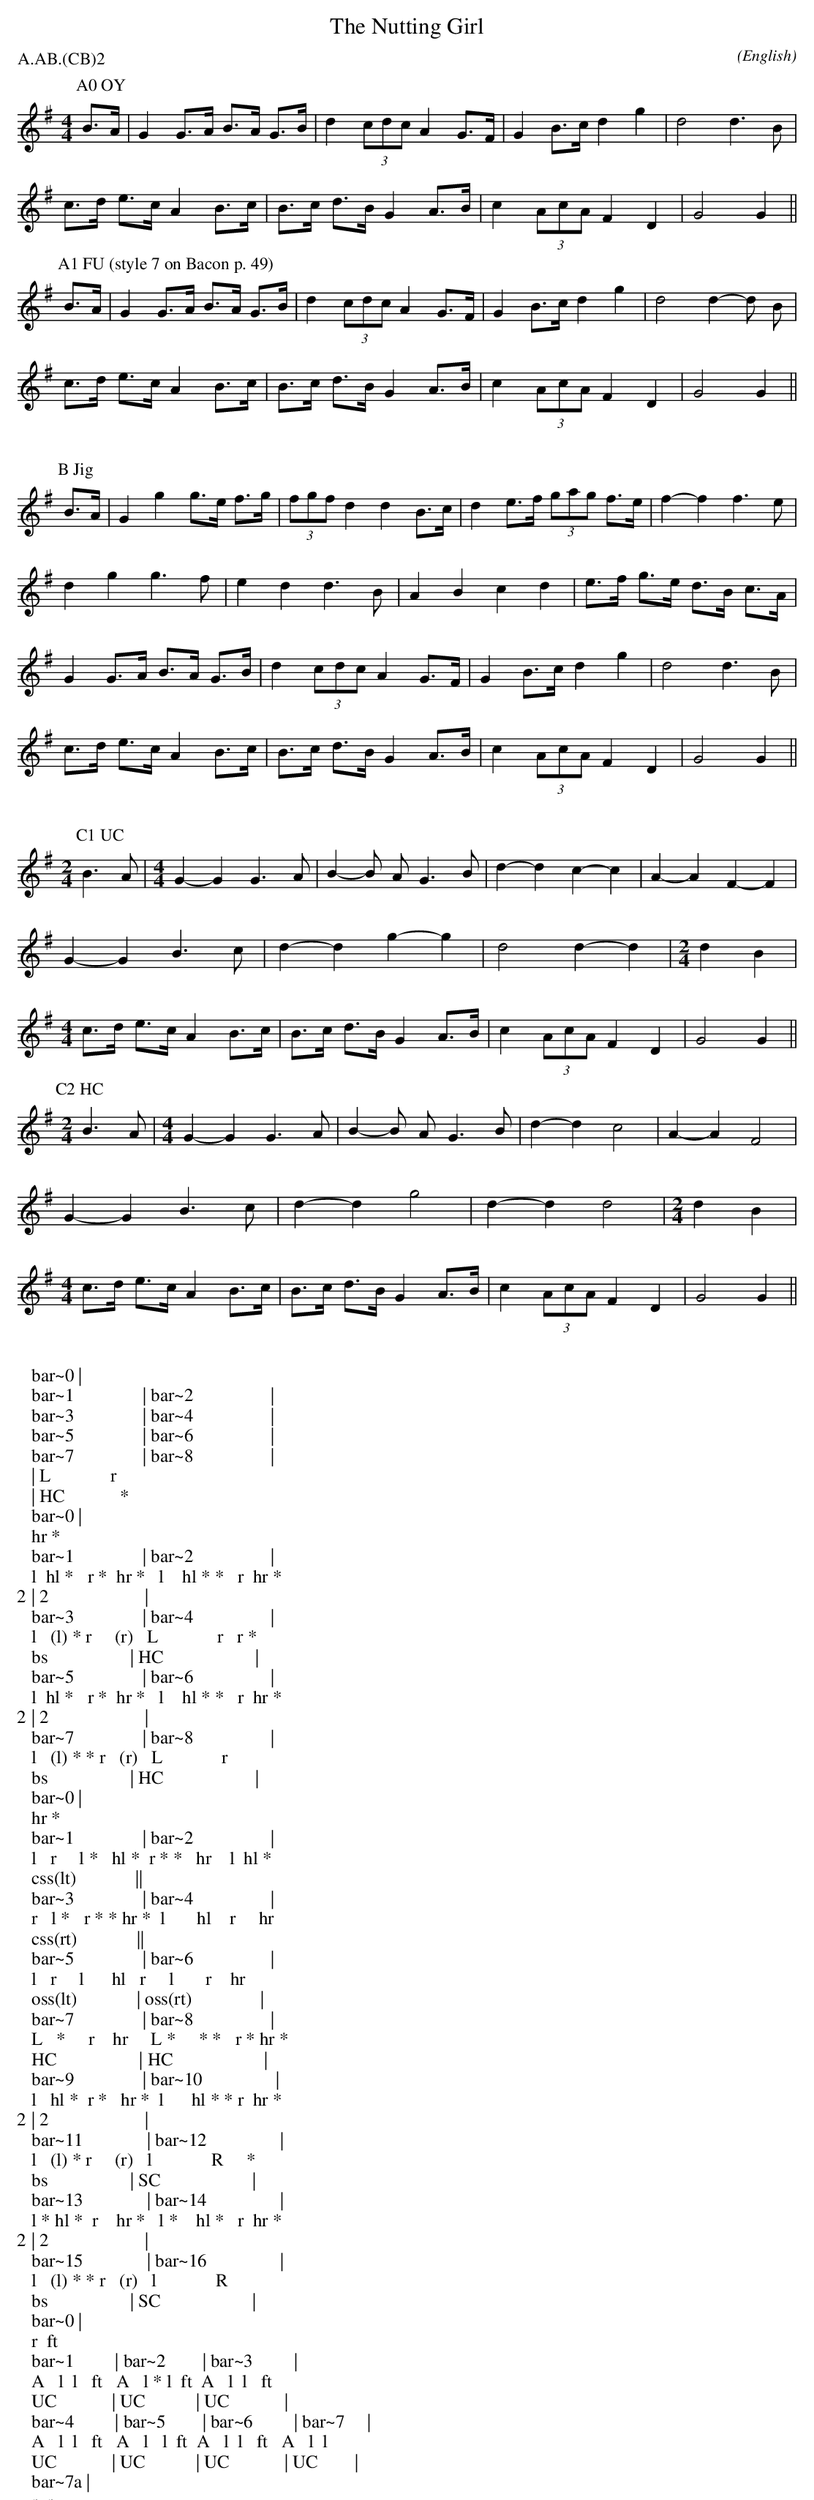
X:1
T:The Nutting Girl
M:4/4
C:
O:English
P:A.AB.(CB)2
K:G
P:A0 OY
B>A |\
W:bar~0 |
G2  G>A   B>A   G>B | d2    (3cdc   A2  G>F |\
W:bar~1               | bar~2                 |
G2  B>c   d2    g2  | d4            d3    B |
W:bar~3               | bar~4                 |
c>d e>c   A2    B>c | B>c   d>B     G2  A>B |\
W:bar~5               | bar~6                 |
c2  (3AcA F2    D2  | G4            G2      ||
W:bar~7               | bar~8                 |
W:| L             r
W:| HC            *
P:A1 FU (style 7 on Bacon p. 49)
B>A |\
W:bar~0 |
W:hr *
G2  G>A   B>A   G>B | d2    (3cdc   A2  G>F |\
W:bar~1               | bar~2                 |
W:l  hl *   r *  hr *   l    hl * *   r  hr *
W:2                   | 2                     |
G2  B>c   d2    g2  | d4            d2- d B |
W:bar~3               | bar~4                 |
W:l   (l) * r     (r)   L             r   r *
W:bs                  | HC                    |
c>d e>c   A2    B>c | B>c   d>B     G2  A>B |\
W:bar~5               | bar~6                 |
W:l  hl *   r *  hr *   l    hl * *   r  hr *
W:2                   | 2                     |
c2  (3AcA F2    D2  | G4            G2      ||
W:bar~7               | bar~8                 |
W:l   (l) * * r   (r)   L             r
W:bs                  | HC                    |
%%newpage
P:B Jig
B>A |\
W:bar~0 |
W:hr *
G2  g2    g>e   f>g | (3fgf   d2    d2  B>c |\
W:bar~1               | bar~2                 |
W:l   r     l *   hl *  r * *   hr    l  hl *
W:css(lt)             ||
d2  e>f   (3gag f>e | f2-     f2    f3    e |
W:bar~3               | bar~4                 |
W:r   l *   r * * hr *  l       hl    r     hr
W:css(rt)             ||
d2  g2    g3      f | e2      d2    d3    B |\
W:bar~5               | bar~6                 |
W:l   r     l      hl   r     l       r    hr
W:oss(lt)             | oss(rt)               |
A2  B2    c2    d2  | e>f     g>e   d>B c>A |
W:bar~7               | bar~8                 |
W:L   *     r    hr     L *     * *   r * hr *
W:HC                  | HC                    |
G2  G>A   B>A   G>B | d2      (3cdc A2  G>F |\
W:bar~9               | bar~10                |
W:l   hl *  r *   hr *  l      hl * * r  hr *
W:2                   | 2                     |
G2  B>c   d2    g2  | d4            d3    B |
W:bar~11              | bar~12                |
W:l   (l) * r     (r)   l             R     *
W:bs                  | SC                    |
c>d e>c   A2    B>c | B>c     d>B   G2  A>B |\
W:bar~13              | bar~14                |
W:l * hl *  r    hr *   l *    hl *   r  hr *
W:2                   | 2                     |
c2  (3AcA F2    D2  | G4            G2      ||
W:bar~15              | bar~16                |
W:l   (l) * * r   (r)   l             R
W:bs                  | SC                    |
%%newpage
P:C1 UC
M:2/4
L:1/8
B3 A |\
W:bar~0 |
W:r  ft
M:4/4
G2- G2 G3  A  | B2- B A G3 B | d2- d2 c2- c2 |\
W:bar~1         | bar~2        | bar~3         |
W:A   l  l   ft   A   l * l  ft  A   l  l   ft
W:UC            | UC           | UC            |
A2- A2 F2- F2 | G2- G2  B3 c | d2- d2 g2- g2 | d4 d2- d2 |\
W:bar~4         | bar~5        | bar~6         | bar~7     |
W:A   l  l   ft   A   l   l  ft  A   l  l   ft   A   l  l
W:UC            | UC           | UC            | UC        |
M:2/4
L:1/8
d2 B2 |\
W:bar~7a |
W:r  r
M:4/4
c>d e>c   A2    B>c | B>c   d>B     G2  A>B |\
W:bar~8               | bar~9                 |
W:l * hl *  r    hr *   l *   * *     R     *
W:2                   | SC                    |
c2  (3AcA F2    D2  | G4            G2      ||
W:bar~10              | bar~11                |
W:l   (l) * * r   (r)   l             r
W:bs                  | SC                    |
P:C2 HC
M:2/4
L:1/8
B3 A |\
W:bar~0 |
W:L  *
M:4/4
G2- G2 G3 A | B2- B A G3 B | d2- d2 c4 |\
W:bar~1       | bar~2        | bar~3     |
W:r   r  L  *   r   r * L  *   r   r  L
W:HC          | HC           | HC        |
A2- A2 F4   | G2- G2  B3 c | d2- d2 g4 | d2- d2 d4 |\
W:bar~4       | bar~5        | bar~6     | bar~7     |
W:r   r  L      r   r   L  *   r   r  L    r   r  L
W:HC          | HC           | HC        | HC        |
M:2/4
L:1/8
d2 B2 |\
W:bar~7a |
W:r  r
M:4/4
c>d e>c   A2    B>c | B>c   d>B     G2  A>B |\
W:bar~8               | bar~9                 |
W:l * hl *  r    hr *   l *   * *     R     *
W:2                   | SC                    |
c2  (3AcA F2    D2  | G4            G2      ||
W:bar~10              | bar~11                |
W:l   (l) * * r   (r)   l             r
W:bs                  | SC                    |
